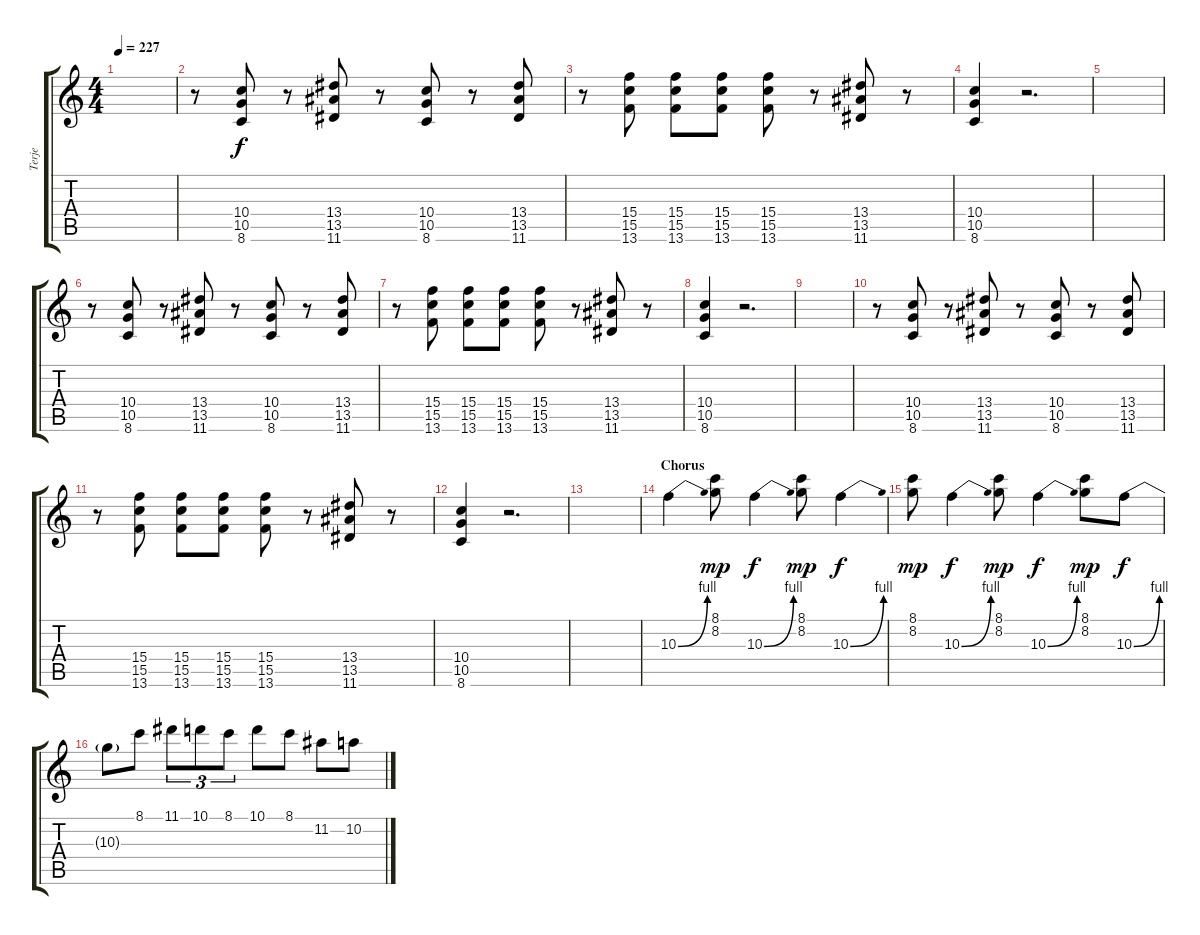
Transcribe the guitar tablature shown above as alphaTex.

\track ("Terje" "Terje") {instrument overdrivenguitar}
\staff {score tabs}
\tuning (E4 B3 G3 D3 A2 E2) {hide}
\ts (4 4)
\tempo 227
\clef g2
\ks c
|
r.8 (10.4 10.5 8.6).8 r.8 (13.4 13.5 11.6).8 r.8 (10.4 10.5 8.6).8 r.8 (13.4 13.5 11.6).8 |
r.8 (15.4 15.5 13.6).8 (15.4 15.5 13.6).8 (15.4 15.5 13.6).8 (15.4 15.5 13.6).8 r.8 (13.4 13.5 11.6).8 r.8 |
(10.4 10.5 8.6).4 r.2{d} |
|
r.8 (10.4 10.5 8.6).8 r.8 (13.4 13.5 11.6).8 r.8 (10.4 10.5 8.6).8 r.8 (13.4 13.5 11.6).8 |
r.8 (15.4 15.5 13.6).8 (15.4 15.5 13.6).8 (15.4 15.5 13.6).8 (15.4 15.5 13.6).8 r.8 (13.4 13.5 11.6).8 r.8 |
(10.4 10.5 8.6).4 r.2{d} |
|
r.8 (10.4 10.5 8.6).8 r.8 (13.4 13.5 11.6).8 r.8 (10.4 10.5 8.6).8 r.8 (13.4 13.5 11.6).8 |
r.8 (15.4 15.5 13.6).8 (15.4 15.5 13.6).8 (15.4 15.5 13.6).8 (15.4 15.5 13.6).8 r.8 (13.4 13.5 11.6).8 r.8 |
(10.4 10.5 8.6).4 r.2{d} |
|
\section ("" "Chorus")
10.3{be (bend 0 0 60 4)}.4 (8.1 8.2).8{dy mp} 10.3{be (bend 0 0 60 4)}.4{dy f} (8.1 8.2).8{dy mp} 10.3{be (bend 0 0 60 4)}.4{dy f} |
(8.1 8.2).8{dy mp} 10.3{be (bend 0 0 60 4)}.4{dy f} (8.1 8.2).8{dy mp} 10.3{be (bend 0 0 60 4)}.4{dy f} (8.1 8.2).8{dy mp} 10.3{be (bend 0 0 60 4)}.8{dy f} |
10.3{t}.8 8.1.8 11.1.8{tu (3 2)} 10.1.8{tu (3 2)} 8.1.8{tu (3 2)} 10.1.8 8.1.8 11.2.8 10.2.8
